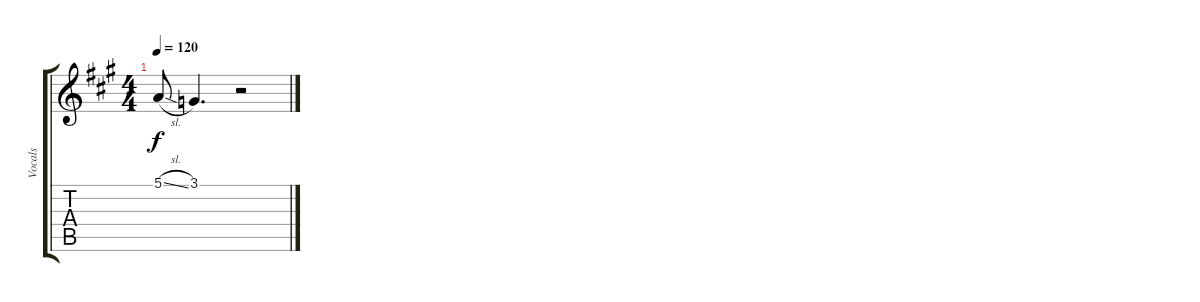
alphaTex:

\track ("Vocals" "Vocals") {instrument tenorsax}
\staff {score tabs}
\tuning (E4 B3 G3 D3 A2 E2) {hide}
\ts (4 4)
\tempo 120
\clef g2
\ks a
5.1{sl t}.8{dy f} 3.1.4{d} r.2
